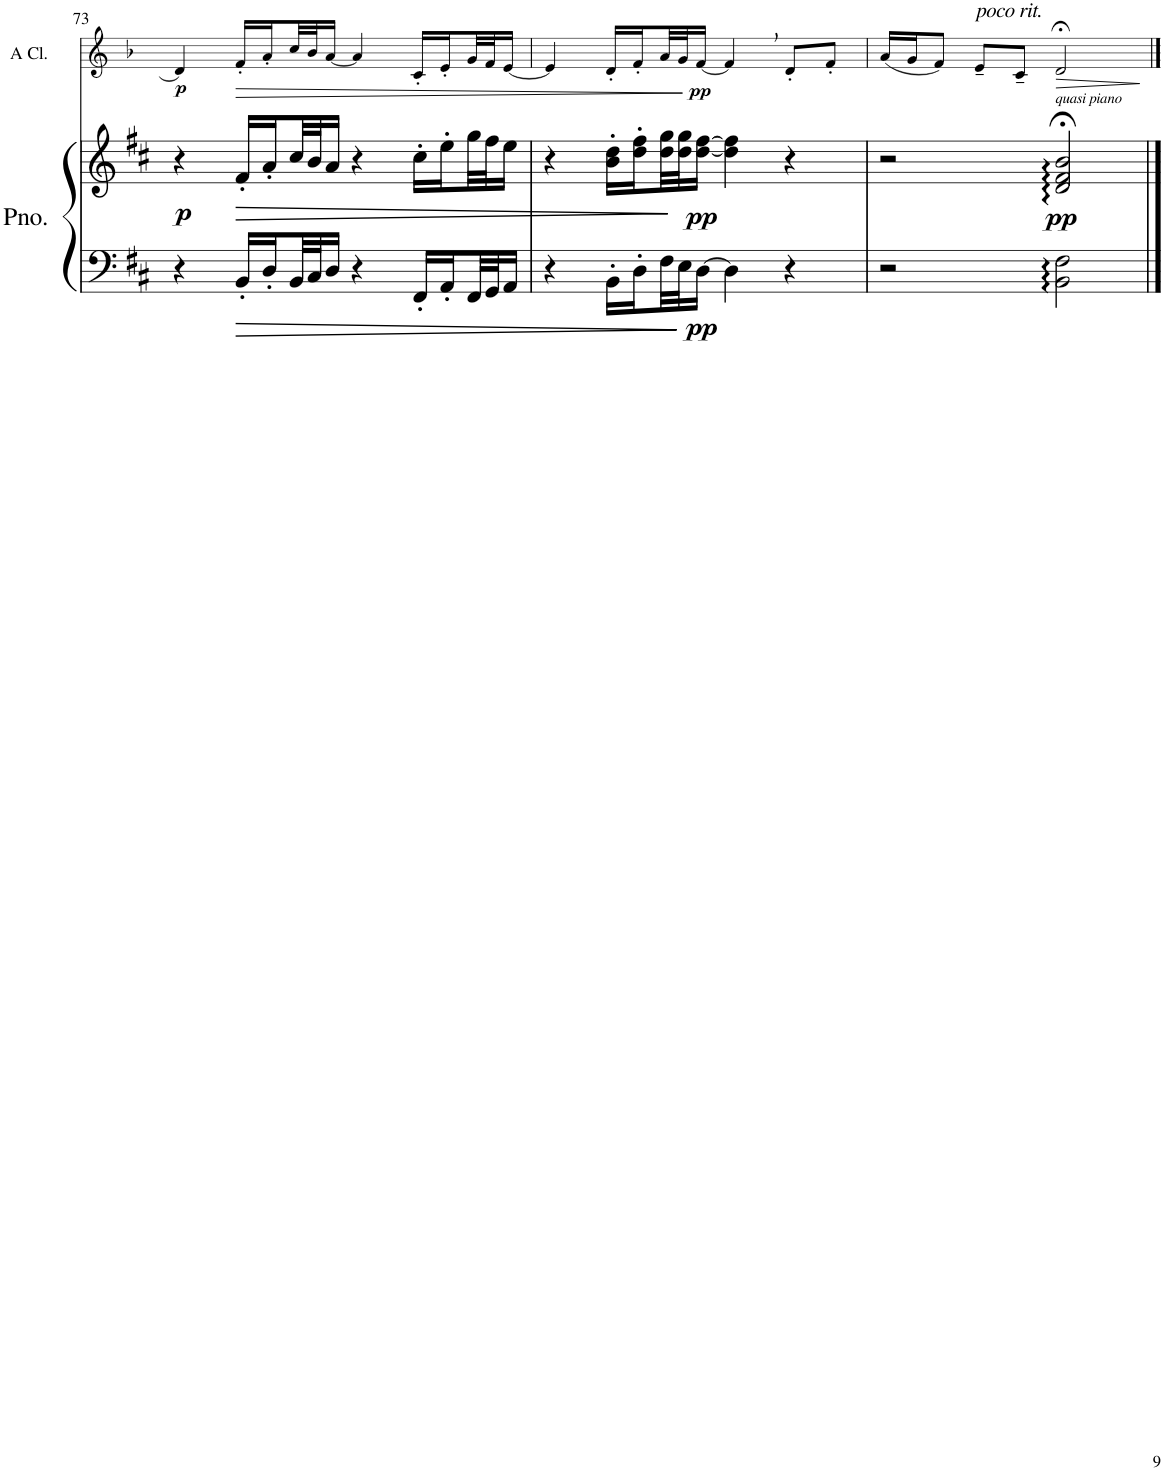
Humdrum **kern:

**kern	**kern	**dynam	**kern	**dynam
*part2	*part2	*part2	*part1	*part1
*staff3	*staff2	*staff2/3	*staff1	*staff1
*I"Piano	*	*	*I"A Clarinet	*
*I'Pno.	*	*	*I'A Cl.	*
!!LO:PB:g=z
*clefF4	*clefG2	*	*clefG2	*
*	*	*	*Trd2c3	*
*k[f#c#]	*k[f#c#]	*	*k[b-]	*
*M4/4	*M4/4	*	*M4/4	*
=73	=73	=73	=73	=73
!	!	!LO:DY:b	!	!LO:DY:b
4r	4r	p	4d/]	p
!	!	!	!	!LO:HP:b
16BB'/LL	16f#'/LL	.	16f'/LL	>
16D'/	16a'/	.	16a'/	.
32BB/L	32cc#/L	.	32cc/L	.
32C#/J	32b/J	.	32b-/J	.
16D/JJ	16a/JJ	.	[16a/JJ	.
4r	4r	.	4a/]	.
16FF#'/LL	16cc#'\LL	.	16c'/LL	.
16AA'/	16ee'\	.	16e'/	.
32FF#/L	32gg\L	.	32g/L	.
32GG/J	32ff#\J	.	32f/J	.
16AA/JJ	16ee\JJ	.	[16e/JJ	.
=74	=74	=74	=74	=74
4r	4r	.	4e/]	.
16BB'\LL	16b\' 16dd\'LL	.	16d'/LL	.
16D'\	16dd\' 16ff#\'	.	16f'/	.
32F#\L	32dd\ 32gg\L	.	32a/L	.
32E\J	32dd\ 32gg\J	.	32g/J	.
!	!	!LO:DY:b=2	!	!
!	!	!LO:DY:n=1:b	!	!LO:DY:n=1:b
[16D\JJ	[16dd\ [16ff#\JJ	pp pp	[16f/JJ	] pp
4D\]	4dd\] 4ff#\]	.	4f,/]	.
4r	4r	.	8d'/L	.
.	.	.	8f'/J	.
=75	=75	=75	=75	=75
2r	2r	.	(16a/LL	.
.	.	.	16g/J	.
.	.	.	8f/J)	.
!	!	!	!LO:TX:a:i:t=poco rit.	!
.	.	.	8e~/L	.
.	.	.	8c~/J	.
!	!	!	!LO:TX:b:i:t=quasi piano	!
!	!	!LO:DY:b	!	!LO:HP:b
2BB\: 2F#\:	2d/;< 2f#/;< 2b/;<	pp	2d;</	>
.	.	.	.	]
==	==	==	==	==
*-	*-	*-	*-	*-
